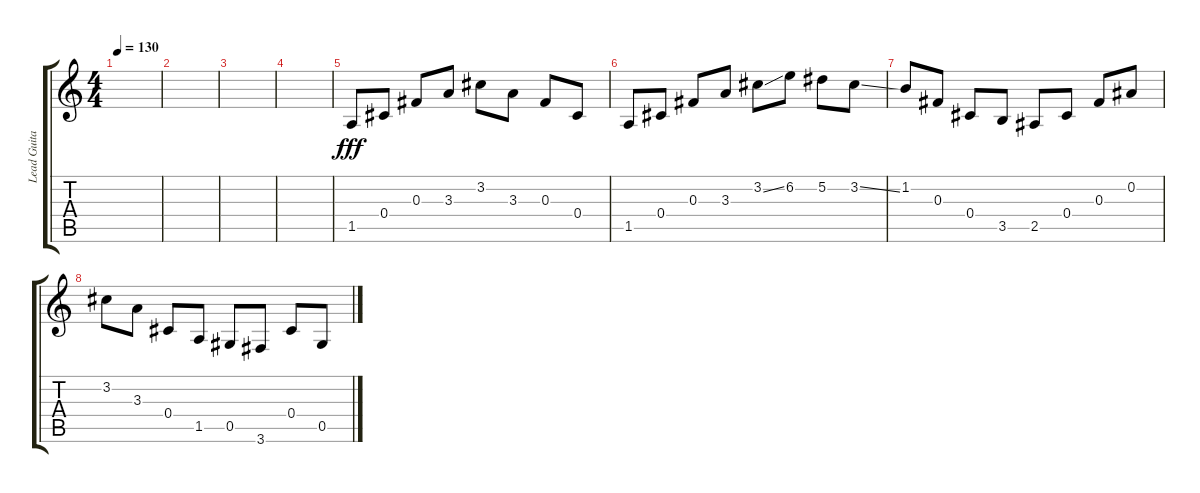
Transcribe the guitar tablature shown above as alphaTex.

\track ("Lead Guitar" "Lead Guita") {instrument overdrivenguitar}
\staff {score tabs}
\tuning (Eb4 Bb3 Gb3 Db3 Ab2 Eb2) {hide}
\ts (4 4)
\tempo 130
\clef g2
\ks c
|
|
|
|
1.5.8{dy fff} 0.4.8 0.3.8 3.3.8 3.2.8 3.3.8 0.3.8 0.4.8 |
1.5.8 0.4.8 0.3.8 3.3.8 3.2{ss}.8 6.2.8 5.2.8 3.2{ss}.8 |
1.2.8 0.3.8 0.4.8 3.5.8 2.5.8 0.4.8 0.3.8 0.2.8 |
3.2.8 3.3.8 0.4.8 1.5.8 0.5.8 3.6.8 0.4.8 0.5.8
